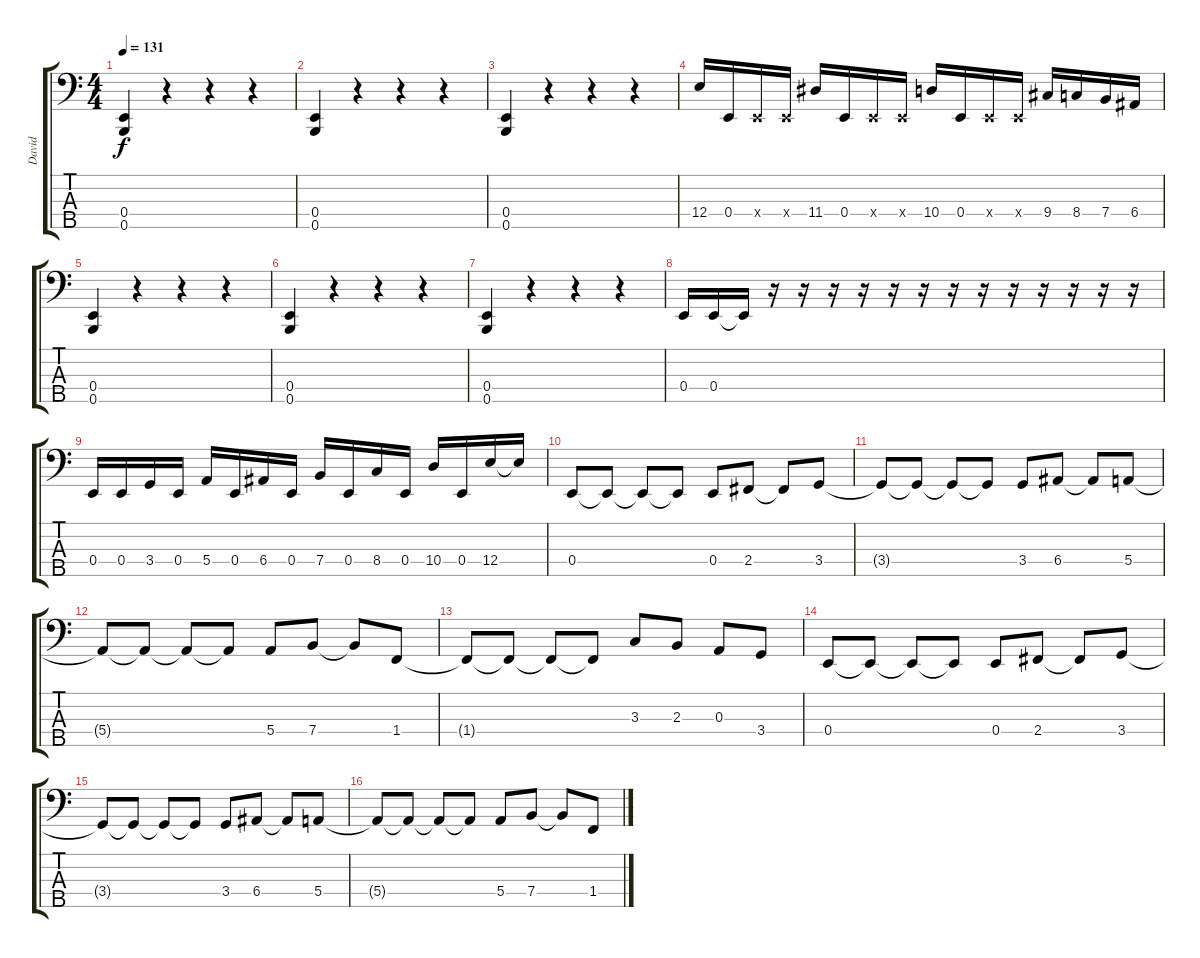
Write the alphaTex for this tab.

\track ("David" "David") {instrument electricbasspick}
\staff {score tabs}
\tuning (G2 D2 A1 E1 B0) {hide}
\ts (4 4)
\tempo 131
\clef f4
\ks c
(0.4 0.5).4{dy f} r.4 r.4 r.4 |
(0.4 0.5).4 r.4 r.4 r.4 |
(0.4 0.5).4 r.4 r.4 r.4 |
12.4.16 0.4.16 0.4{x}.16 0.4{x}.16 11.4.16 0.4.16 0.4{x}.16 0.4{x}.16 10.4.16 0.4.16 0.4{x}.16 0.4{x}.16 9.4.16 8.4.16 7.4.16 6.4.16 |
(0.4 0.5).4 r.4 r.4 r.4 |
(0.4 0.5).4 r.4 r.4 r.4 |
(0.4 0.5).4 r.4 r.4 r.4 |
0.4.16 0.4.16 0.4{t}.16 r.16 r.16 r.16 r.16 r.16 r.16 r.16 r.16 r.16 r.16 r.16 r.16 r.16 |
0.4.16 0.4.16 3.4.16 0.4.16 5.4.16 0.4.16 6.4.16 0.4.16 7.4.16 0.4.16 8.4.16 0.4.16 10.4.16 0.4.16 12.4.16 12.4{t}.16 |
0.4.8 0.4{t}.8 0.4{t}.8 0.4{t}.8 0.4.8 2.4.8 2.4{t}.8 3.4.8 |
3.4{t}.8 3.4{t}.8 3.4{t}.8 3.4{t}.8 3.4.8 6.4.8 6.4{t}.8 5.4.8 |
5.4{t}.8 5.4{t}.8 5.4{t}.8 5.4{t}.8 5.4.8 7.4.8 7.4{t}.8 1.4.8 |
1.4{t}.8 1.4{t}.8 1.4{t}.8 1.4{t}.8 3.3.8 2.3.8 0.3.8 3.4.8 |
0.4.8 0.4{t}.8 0.4{t}.8 0.4{t}.8 0.4.8 2.4.8 2.4{t}.8 3.4.8 |
3.4{t}.8 3.4{t}.8 3.4{t}.8 3.4{t}.8 3.4.8 6.4.8 6.4{t}.8 5.4.8 |
5.4{t}.8 5.4{t}.8 5.4{t}.8 5.4{t}.8 5.4.8 7.4.8 7.4{t}.8 1.4.8
